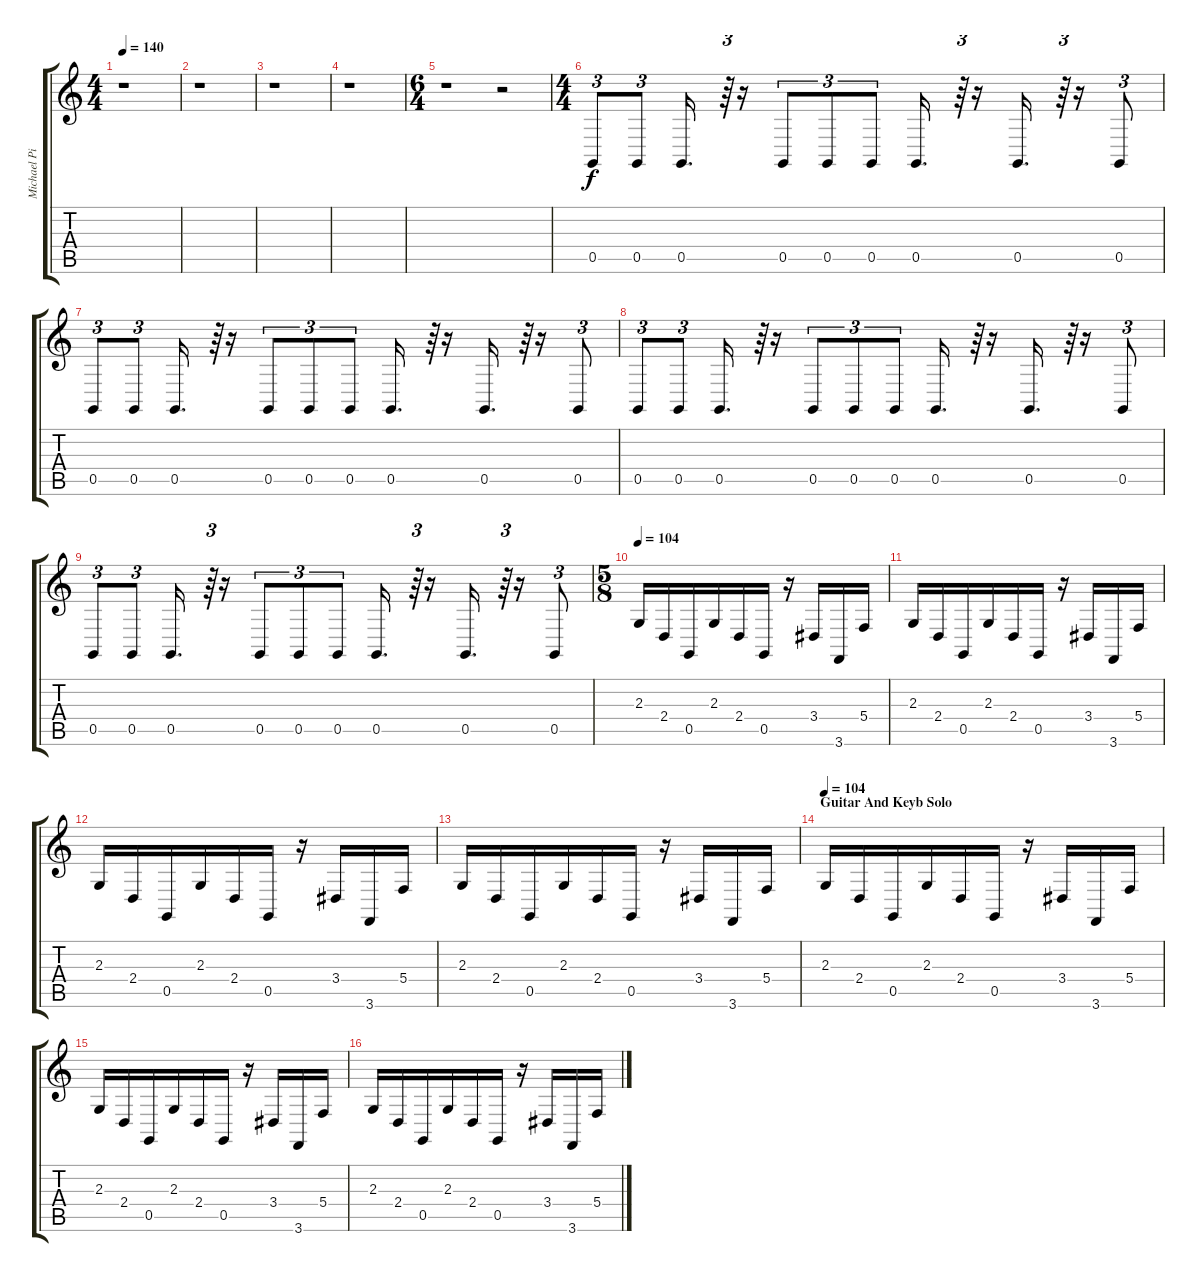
\track ("Michael Pinella" "Michael Pi") {instrument acousticgrandpiano}
\staff {score tabs}
\tuning (D4 A3 F3 C3 G2 D2) {hide}
\ts (4 4)
\tempo 140
\clef g2
\ks c
r.1{dy f} |
r.1 |
r.1 |
r.1 |
\ts (6 4)
r.1 r.2 |
\ts (4 4)
0.5.8{tu (3 2) volume 13 balance 8} 0.5.8{tu (3 2)} 0.5.16{d} r.64{tu (3 2)} r.16 0.5.8{tu (3 2)} 0.5.8{tu (3 2)} 0.5.8{tu (3 2)} 0.5.16{d} r.64{tu (3 2)} r.16 0.5.16{d} r.64{tu (3 2)} r.16 0.5.8{tu (3 2)} |
0.5.8{tu (3 2)} 0.5.8{tu (3 2)} 0.5.16{d} r.64{tu (3 2)} r.16 0.5.8{tu (3 2)} 0.5.8{tu (3 2)} 0.5.8{tu (3 2)} 0.5.16{d} r.64{tu (3 2)} r.16 0.5.16{d} r.64{tu (3 2)} r.16 0.5.8{tu (3 2)} |
0.5.8{tu (3 2)} 0.5.8{tu (3 2)} 0.5.16{d} r.64{tu (3 2)} r.16 0.5.8{tu (3 2)} 0.5.8{tu (3 2)} 0.5.8{tu (3 2)} 0.5.16{d} r.64{tu (3 2)} r.16 0.5.16{d} r.64{tu (3 2)} r.16 0.5.8{tu (3 2)} |
0.5.8{tu (3 2)} 0.5.8{tu (3 2)} 0.5.16{d} r.64{tu (3 2)} r.16 0.5.8{tu (3 2)} 0.5.8{tu (3 2)} 0.5.8{tu (3 2)} 0.5.16{d} r.64{tu (3 2)} r.16 0.5.16{d} r.64{tu (3 2)} r.16 0.5.8{tu (3 2)} |
\ts (5 8)
\tempo 104
2.3.16 2.4.16 0.5.16 2.3.16 2.4.16 0.5.16 r.16 3.4.16 3.6.16 5.4.16 |
2.3.16 2.4.16 0.5.16 2.3.16 2.4.16 0.5.16 r.16 3.4.16 3.6.16 5.4.16 |
2.3.16 2.4.16 0.5.16 2.3.16 2.4.16 0.5.16 r.16 3.4.16 3.6.16 5.4.16 |
2.3.16 2.4.16 0.5.16 2.3.16 2.4.16 0.5.16 r.16 3.4.16 3.6.16 5.4.16 |
\section ("" "Guitar And Keyb Solo")
\tempo 104
2.3.16 2.4.16 0.5.16 2.3.16 2.4.16 0.5.16 r.16 3.4.16 3.6.16 5.4.16 |
2.3.16 2.4.16 0.5.16 2.3.16 2.4.16 0.5.16 r.16 3.4.16 3.6.16 5.4.16 |
2.3.16 2.4.16 0.5.16 2.3.16 2.4.16 0.5.16 r.16 3.4.16 3.6.16 5.4.16
